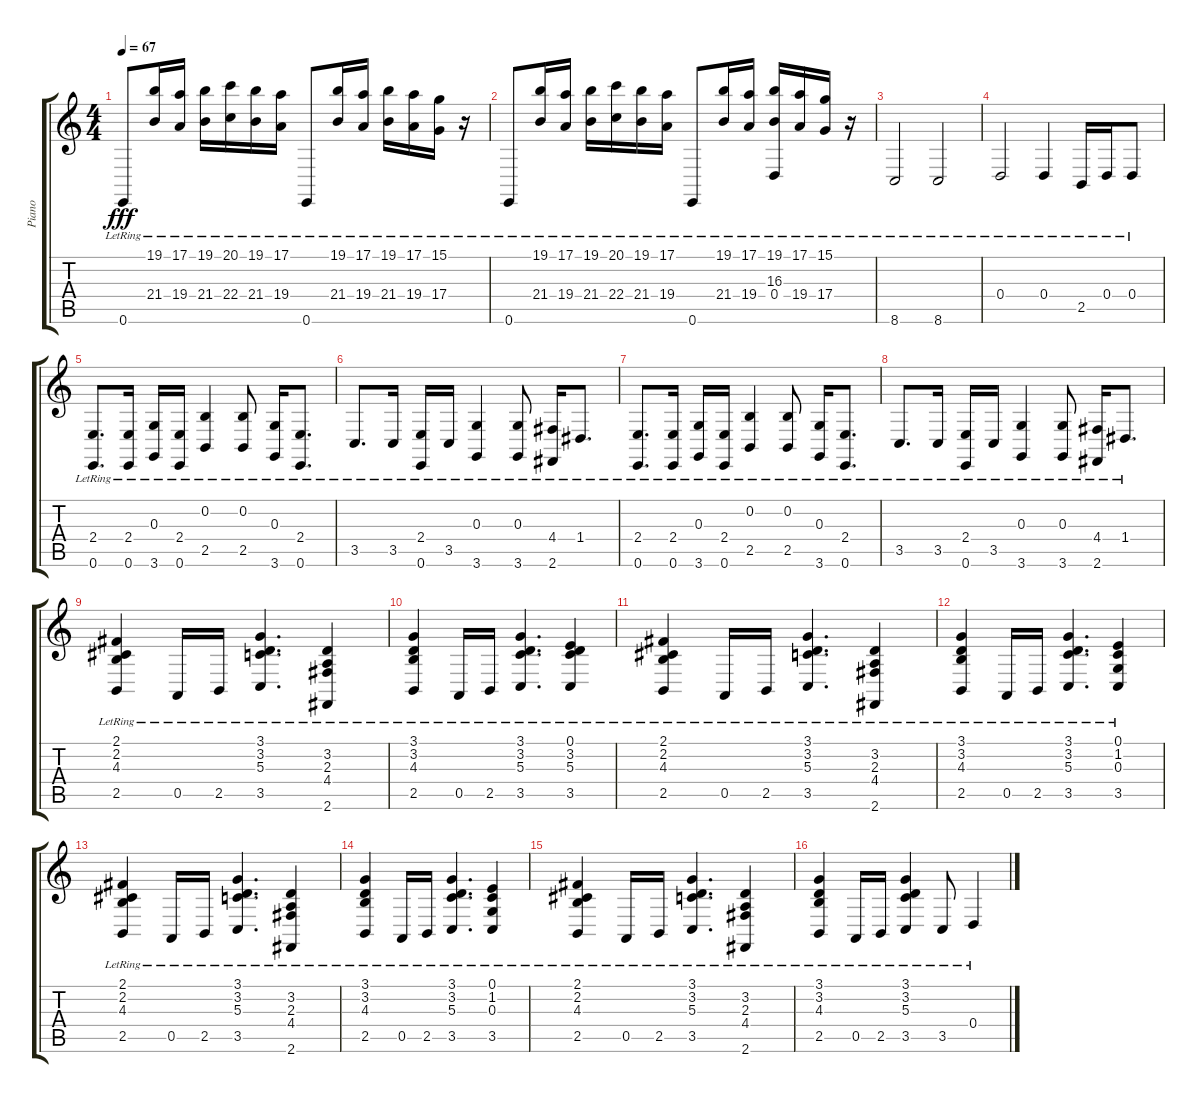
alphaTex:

\track ("Piano" "Piano") {instrument acousticgrandpiano}
\staff {score tabs}
\tuning (E4 B3 G3 D3 A2 E2) {hide}
\ts (4 4)
\tempo 67
\clef g2
\ks c
0.6{lr}.8{dy fff} (19.1{lr} 21.4{lr}).16 (17.1{lr} 19.4{lr}).16 (19.1{lr} 21.4{lr}).16 (20.1{lr} 22.4{lr}).16 (19.1{lr} 21.4{lr}).16 (17.1{lr} 19.4{lr}).16 0.6{lr}.8 (19.1{lr} 21.4{lr}).16 (17.1{lr} 19.4{lr}).16 (19.1{lr} 21.4{lr}).16 (17.1{lr} 19.4{lr}).16 (15.1{lr} 17.4{lr}).16 r.16 |
0.6{lr}.8 (19.1{lr} 21.4{lr}).16 (17.1{lr} 19.4{lr}).16 (19.1{lr} 21.4{lr}).16 (20.1{lr} 22.4{lr}).16 (19.1{lr} 21.4{lr}).16 (17.1{lr} 19.4{lr}).16 0.6{lr}.8 (19.1{lr} 21.4{lr}).16 (17.1{lr} 19.4{lr}).16 (19.1{lr} 16.3{lr} 0.4{lr}).16 (17.1{lr} 19.4{lr}).16 (15.1{lr} 17.4{lr}).16 r.16 |
8.6{lr}.2 8.6{lr}.2 |
0.4{lr}.2 0.4{lr}.4 2.5{lr}.16 0.4{lr}.16 0.4{lr}.8 |
(2.4{lr} 0.6{lr}).8{d} (2.4{lr} 0.6{lr}).16 (0.3{lr} 3.6{lr}).16 (2.4{lr} 0.6{lr}).16 (0.2{lr} 2.5{lr}).4 (0.2{lr} 2.5{lr}).8 (0.3{lr} 3.6{lr}).16 (2.4{lr} 0.6{lr}).8{d} |
3.5{lr}.8{d} 3.5{lr}.16 (2.4{lr} 0.6{lr}).16 3.5{lr}.16 (0.3{lr} 3.6{lr}).4 (0.3{lr} 3.6{lr}).8 (4.4{lr} 2.6{lr}).16 1.4{lr}.8{d} |
(2.4{lr} 0.6{lr}).8{d} (2.4{lr} 0.6{lr}).16 (0.3{lr} 3.6{lr}).16 (2.4{lr} 0.6{lr}).16 (0.2{lr} 2.5{lr}).4 (0.2{lr} 2.5{lr}).8 (0.3{lr} 3.6{lr}).16 (2.4{lr} 0.6{lr}).8{d} |
3.5{lr}.8{d} 3.5{lr}.16 (2.4{lr} 0.6{lr}).16 3.5{lr}.16 (0.3{lr} 3.6{lr}).4 (0.3{lr} 3.6{lr}).8 (4.4{lr} 2.6{lr}).16 1.4{lr}.8{d} |
(2.1{lr} 2.2{lr} 4.3{lr} 2.5{lr}).4 0.5{lr}.16 2.5{lr}.16 (3.1{lr} 3.2{lr} 5.3{lr} 3.5{lr}).4{d} (3.2{lr} 2.3{lr} 4.4{lr} 2.6{lr}).4 |
(3.1{lr} 3.2{lr} 4.3{lr} 2.5{lr}).4 0.5{lr}.16 2.5{lr}.16 (3.1{lr} 3.2{lr} 5.3{lr} 3.5{lr}).4{d} (0.1{lr} 3.2{lr} 5.3{lr} 3.5{lr}).4 |
(2.1{lr} 2.2{lr} 4.3{lr} 2.5{lr}).4 0.5{lr}.16 2.5{lr}.16 (3.1{lr} 3.2{lr} 5.3{lr} 3.5{lr}).4{d} (3.2{lr} 2.3{lr} 4.4{lr} 2.6{lr}).4 |
(3.1{lr} 3.2{lr} 4.3{lr} 2.5{lr}).4 0.5{lr}.16 2.5{lr}.16 (3.1{lr} 3.2{lr} 5.3{lr} 3.5{lr}).4{d} (0.1{lr} 1.2{lr} 0.3{lr} 3.5{lr}).4 |
(2.1{lr} 2.2{lr} 4.3{lr} 2.5{lr}).4 0.5{lr}.16 2.5{lr}.16 (3.1{lr} 3.2{lr} 5.3{lr} 3.5{lr}).4{d} (3.2{lr} 2.3{lr} 4.4{lr} 2.6{lr}).4 |
(3.1{lr} 3.2{lr} 4.3{lr} 2.5{lr}).4 0.5{lr}.16 2.5{lr}.16 (3.1{lr} 3.2{lr} 5.3{lr} 3.5{lr}).4{d} (0.1{lr} 1.2{lr} 0.3{lr} 3.5{lr}).4 |
(2.1{lr} 2.2{lr} 4.3{lr} 2.5{lr}).4 0.5{lr}.16 2.5{lr}.16 (3.1{lr} 3.2{lr} 5.3{lr} 3.5{lr}).4{d} (3.2{lr} 2.3{lr} 4.4{lr} 2.6{lr}).4 |
(3.1{lr} 3.2{lr} 4.3{lr} 2.5{lr}).4 0.5{lr}.16 2.5{lr}.16 (3.1{lr} 3.2{lr} 5.3{lr} 3.5{lr}).4 3.5{lr}.8 0.4{lr}.4
